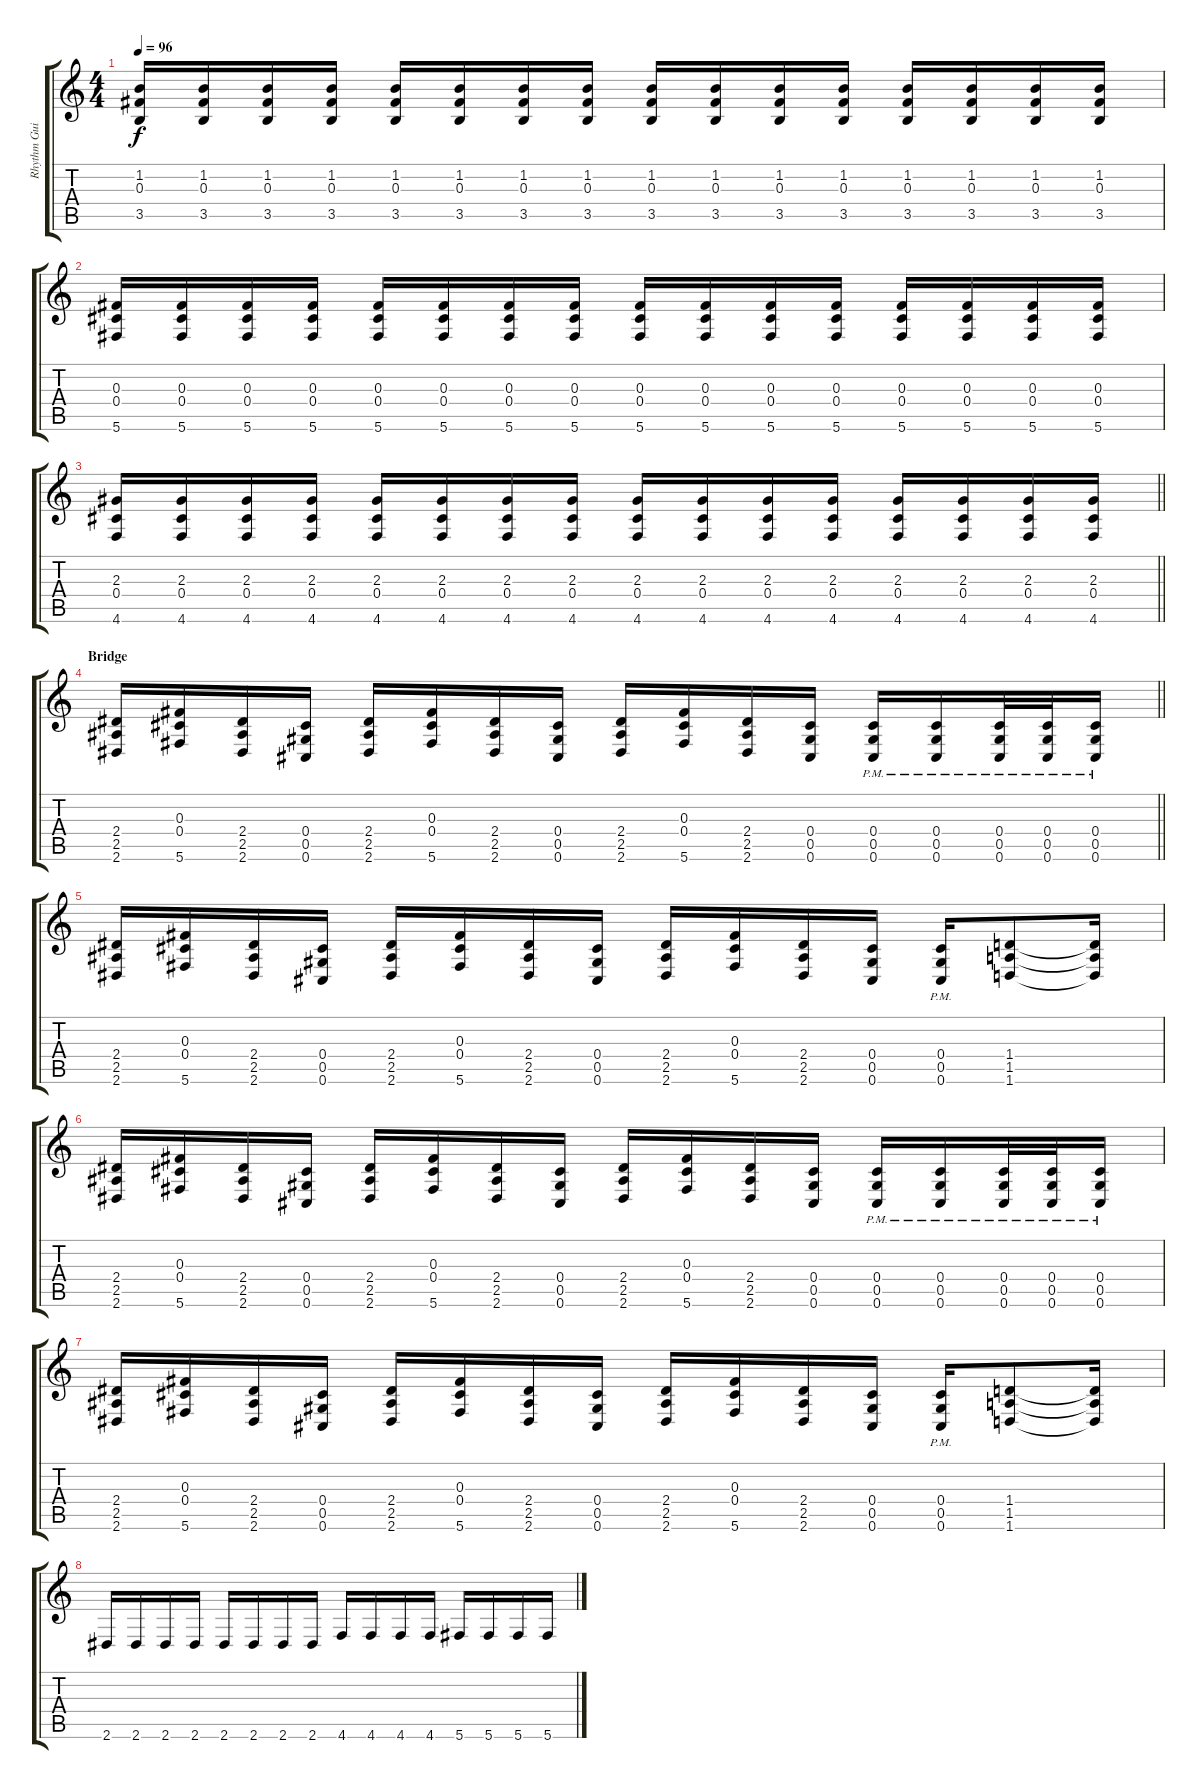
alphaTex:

\track ("Rhythm Guitar" "Rhythm Gui") {instrument distortionguitar}
\staff {score tabs}
\tuning (Eb4 Bb3 Gb3 Db3 Ab2 Db2) {hide}
\ts (4 4)
\tempo 96
\clef g2
\ks c
(1.2 0.3 3.5).16{dy f} (1.2 0.3 3.5).16 (1.2 0.3 3.5).16 (1.2 0.3 3.5).16 (1.2 0.3 3.5).16 (1.2 0.3 3.5).16 (1.2 0.3 3.5).16 (1.2 0.3 3.5).16 (1.2 0.3 3.5).16 (1.2 0.3 3.5).16 (1.2 0.3 3.5).16 (1.2 0.3 3.5).16 (1.2 0.3 3.5).16 (1.2 0.3 3.5).16 (1.2 0.3 3.5).16 (1.2 0.3 3.5).16 |
(0.3 0.4 5.6).16 (0.3 0.4 5.6).16 (0.3 0.4 5.6).16 (0.3 0.4 5.6).16 (0.3 0.4 5.6).16 (0.3 0.4 5.6).16 (0.3 0.4 5.6).16 (0.3 0.4 5.6).16 (0.3 0.4 5.6).16 (0.3 0.4 5.6).16 (0.3 0.4 5.6).16 (0.3 0.4 5.6).16 (0.3 0.4 5.6).16 (0.3 0.4 5.6).16 (0.3 0.4 5.6).16 (0.3 0.4 5.6).16 |
\barLineRight lightlight
(2.3 0.4 4.6).16 (2.3 0.4 4.6).16 (2.3 0.4 4.6).16 (2.3 0.4 4.6).16 (2.3 0.4 4.6).16 (2.3 0.4 4.6).16 (2.3 0.4 4.6).16 (2.3 0.4 4.6).16 (2.3 0.4 4.6).16 (2.3 0.4 4.6).16 (2.3 0.4 4.6).16 (2.3 0.4 4.6).16 (2.3 0.4 4.6).16 (2.3 0.4 4.6).16 (2.3 0.4 4.6).16 (2.3 0.4 4.6).16 |
\section ("" "Bridge")
\barLineRight lightlight
(2.4 2.5 2.6).16 (0.3 0.4 5.6).16 (2.4 2.5 2.6).16 (0.4 0.5 0.6).16 (2.4 2.5 2.6).16 (0.3 0.4 5.6).16 (2.4 2.5 2.6).16 (0.4 0.5 0.6).16 (2.4 2.5 2.6).16 (0.3 0.4 5.6).16 (2.4 2.5 2.6).16 (0.4 0.5 0.6).16 (0.4{pm} 0.5{pm} 0.6{pm}).16 (0.4{pm} 0.5{pm} 0.6{pm}).16 (0.4{pm} 0.5{pm} 0.6{pm}).32 (0.4{pm} 0.5{pm} 0.6{pm}).32 (0.4{pm} 0.5{pm} 0.6{pm}).16 |
(2.4 2.5 2.6).16 (0.3 0.4 5.6).16 (2.4 2.5 2.6).16 (0.4 0.5 0.6).16 (2.4 2.5 2.6).16 (0.3 0.4 5.6).16 (2.4 2.5 2.6).16 (0.4 0.5 0.6).16 (2.4 2.5 2.6).16 (0.3 0.4 5.6).16 (2.4 2.5 2.6).16 (0.4 0.5 0.6).16 (0.4{pm} 0.5{pm} 0.6{pm}).16 (1.4 1.5 1.6).8 (1.4{t} 1.5{t} 1.6{t}).16 |
(2.4 2.5 2.6).16 (0.3 0.4 5.6).16 (2.4 2.5 2.6).16 (0.4 0.5 0.6).16 (2.4 2.5 2.6).16 (0.3 0.4 5.6).16 (2.4 2.5 2.6).16 (0.4 0.5 0.6).16 (2.4 2.5 2.6).16 (0.3 0.4 5.6).16 (2.4 2.5 2.6).16 (0.4 0.5 0.6).16 (0.4{pm} 0.5{pm} 0.6{pm}).16 (0.4{pm} 0.5{pm} 0.6{pm}).16 (0.4{pm} 0.5{pm} 0.6{pm}).32 (0.4{pm} 0.5{pm} 0.6{pm}).32 (0.4{pm} 0.5{pm} 0.6{pm}).16 |
(2.4 2.5 2.6).16 (0.3 0.4 5.6).16 (2.4 2.5 2.6).16 (0.4 0.5 0.6).16 (2.4 2.5 2.6).16 (0.3 0.4 5.6).16 (2.4 2.5 2.6).16 (0.4 0.5 0.6).16 (2.4 2.5 2.6).16 (0.3 0.4 5.6).16 (2.4 2.5 2.6).16 (0.4 0.5 0.6).16 (0.4{pm} 0.5{pm} 0.6{pm}).16 (1.4 1.5 1.6).8 (1.4{t} 1.5{t} 1.6{t}).16 |
2.6.16 2.6.16 2.6.16 2.6.16 2.6.16 2.6.16 2.6.16 2.6.16 4.6.16 4.6.16 4.6.16 4.6.16 5.6.16 5.6.16 5.6.16 5.6.16
